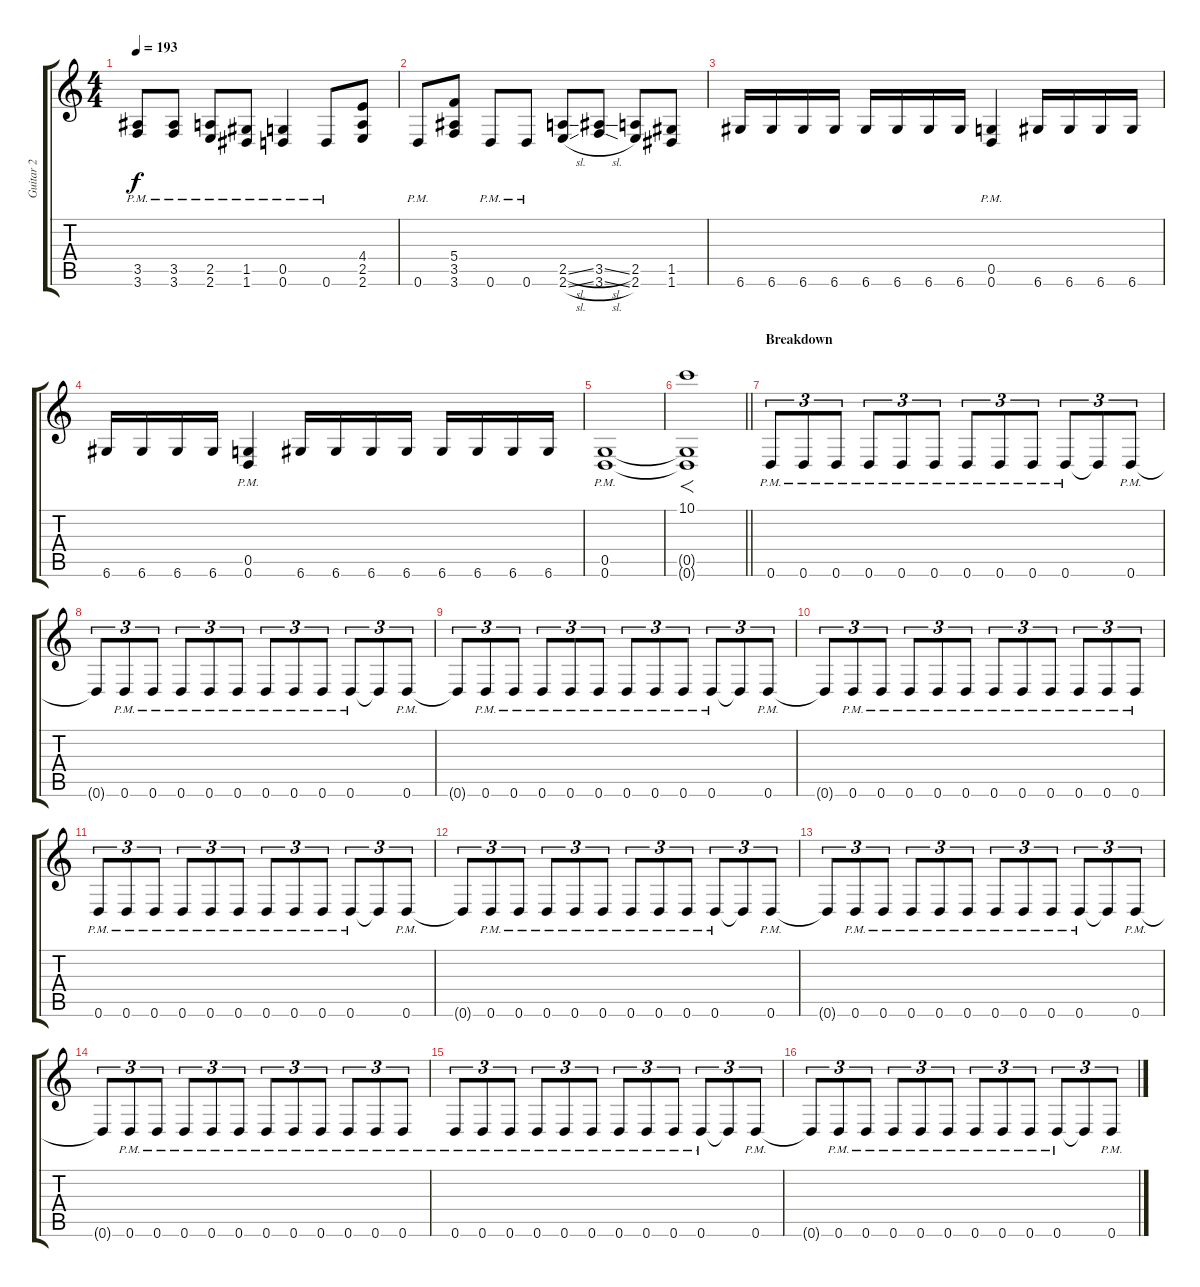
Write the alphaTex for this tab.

\track ("Guitar 2" "Guitar 2") {instrument distortionguitar}
\staff {score tabs}
\tuning (D4 A3 F3 C3 G2 D2) {hide}
\ts (4 4)
\tempo 193
\clef g2
\ks c
(3.5{pm} 3.6{pm}).8{dy f} (3.5{pm} 3.6{pm}).8 (2.5{pm} 2.6{pm}).8 (1.5{pm} 1.6{pm}).8 (0.5{pm} 0.6{pm}).4 0.6{pm}.8 (4.4 2.5 2.6).8 |
0.6{pm}.8 (5.4 3.5 3.6).8 0.6{pm}.8 0.6{pm}.8 (2.5{sl} 2.6{sl}).8 (3.5{sl} 3.6{sl}).8 (2.5 2.6).8 (1.5 1.6).8 |
6.6.16 6.6.16 6.6.16 6.6.16 6.6.16 6.6.16 6.6.16 6.6.16 (0.5{pm} 0.6{pm}).4 6.6.16 6.6.16 6.6.16 6.6.16 |
6.6.16 6.6.16 6.6.16 6.6.16 (0.5{pm} 0.6{pm}).4 6.6.16 6.6.16 6.6.16 6.6.16 6.6.16 6.6.16 6.6.16 6.6.16 |
(0.5{pm} 0.6{pm}).1 |
\barLineRight lightlight
(10.1 0.5{t} 0.6{t}).1{f} |
\section ("" "Breakdown")
0.6{pm}.8{tu (3 2)} 0.6{pm}.8{tu (3 2)} 0.6{pm}.8{tu (3 2)} 0.6{pm}.8{tu (3 2)} 0.6{pm}.8{tu (3 2)} 0.6{pm}.8{tu (3 2)} 0.6{pm}.8{tu (3 2)} 0.6{pm}.8{tu (3 2)} 0.6{pm}.8{tu (3 2)} 0.6{pm}.8{tu (3 2)} 0.6{t}.8{tu (3 2)} 0.6{pm}.8{tu (3 2)} |
0.6{t}.8{tu (3 2)} 0.6{pm}.8{tu (3 2)} 0.6{pm}.8{tu (3 2)} 0.6{pm}.8{tu (3 2)} 0.6{pm}.8{tu (3 2)} 0.6{pm}.8{tu (3 2)} 0.6{pm}.8{tu (3 2)} 0.6{pm}.8{tu (3 2)} 0.6{pm}.8{tu (3 2)} 0.6{pm}.8{tu (3 2)} 0.6{t}.8{tu (3 2)} 0.6{pm}.8{tu (3 2)} |
0.6{t}.8{tu (3 2)} 0.6{pm}.8{tu (3 2)} 0.6{pm}.8{tu (3 2)} 0.6{pm}.8{tu (3 2)} 0.6{pm}.8{tu (3 2)} 0.6{pm}.8{tu (3 2)} 0.6{pm}.8{tu (3 2)} 0.6{pm}.8{tu (3 2)} 0.6{pm}.8{tu (3 2)} 0.6{pm}.8{tu (3 2)} 0.6{t}.8{tu (3 2)} 0.6{pm}.8{tu (3 2)} |
0.6{t}.8{tu (3 2)} 0.6{pm}.8{tu (3 2)} 0.6{pm}.8{tu (3 2)} 0.6{pm}.8{tu (3 2)} 0.6{pm}.8{tu (3 2)} 0.6{pm}.8{tu (3 2)} 0.6{pm}.8{tu (3 2)} 0.6{pm}.8{tu (3 2)} 0.6{pm}.8{tu (3 2)} 0.6{pm}.8{tu (3 2)} 0.6{pm}.8{tu (3 2)} 0.6{pm}.8{tu (3 2)} |
0.6{pm}.8{tu (3 2)} 0.6{pm}.8{tu (3 2)} 0.6{pm}.8{tu (3 2)} 0.6{pm}.8{tu (3 2)} 0.6{pm}.8{tu (3 2)} 0.6{pm}.8{tu (3 2)} 0.6{pm}.8{tu (3 2)} 0.6{pm}.8{tu (3 2)} 0.6{pm}.8{tu (3 2)} 0.6{pm}.8{tu (3 2)} 0.6{t}.8{tu (3 2)} 0.6{pm}.8{tu (3 2)} |
0.6{t}.8{tu (3 2)} 0.6{pm}.8{tu (3 2)} 0.6{pm}.8{tu (3 2)} 0.6{pm}.8{tu (3 2)} 0.6{pm}.8{tu (3 2)} 0.6{pm}.8{tu (3 2)} 0.6{pm}.8{tu (3 2)} 0.6{pm}.8{tu (3 2)} 0.6{pm}.8{tu (3 2)} 0.6{pm}.8{tu (3 2)} 0.6{t}.8{tu (3 2)} 0.6{pm}.8{tu (3 2)} |
0.6{t}.8{tu (3 2)} 0.6{pm}.8{tu (3 2)} 0.6{pm}.8{tu (3 2)} 0.6{pm}.8{tu (3 2)} 0.6{pm}.8{tu (3 2)} 0.6{pm}.8{tu (3 2)} 0.6{pm}.8{tu (3 2)} 0.6{pm}.8{tu (3 2)} 0.6{pm}.8{tu (3 2)} 0.6{pm}.8{tu (3 2)} 0.6{t}.8{tu (3 2)} 0.6{pm}.8{tu (3 2)} |
0.6{t}.8{tu (3 2)} 0.6{pm}.8{tu (3 2)} 0.6{pm}.8{tu (3 2)} 0.6{pm}.8{tu (3 2)} 0.6{pm}.8{tu (3 2)} 0.6{pm}.8{tu (3 2)} 0.6{pm}.8{tu (3 2)} 0.6{pm}.8{tu (3 2)} 0.6{pm}.8{tu (3 2)} 0.6{pm}.8{tu (3 2)} 0.6{pm}.8{tu (3 2)} 0.6{pm}.8{tu (3 2)} |
0.6{pm}.8{tu (3 2)} 0.6{pm}.8{tu (3 2)} 0.6{pm}.8{tu (3 2)} 0.6{pm}.8{tu (3 2)} 0.6{pm}.8{tu (3 2)} 0.6{pm}.8{tu (3 2)} 0.6{pm}.8{tu (3 2)} 0.6{pm}.8{tu (3 2)} 0.6{pm}.8{tu (3 2)} 0.6{pm}.8{tu (3 2)} 0.6{t}.8{tu (3 2)} 0.6{pm}.8{tu (3 2)} |
0.6{t}.8{tu (3 2)} 0.6{pm}.8{tu (3 2)} 0.6{pm}.8{tu (3 2)} 0.6{pm}.8{tu (3 2)} 0.6{pm}.8{tu (3 2)} 0.6{pm}.8{tu (3 2)} 0.6{pm}.8{tu (3 2)} 0.6{pm}.8{tu (3 2)} 0.6{pm}.8{tu (3 2)} 0.6{pm}.8{tu (3 2)} 0.6{t}.8{tu (3 2)} 0.6{pm}.8{tu (3 2)}
